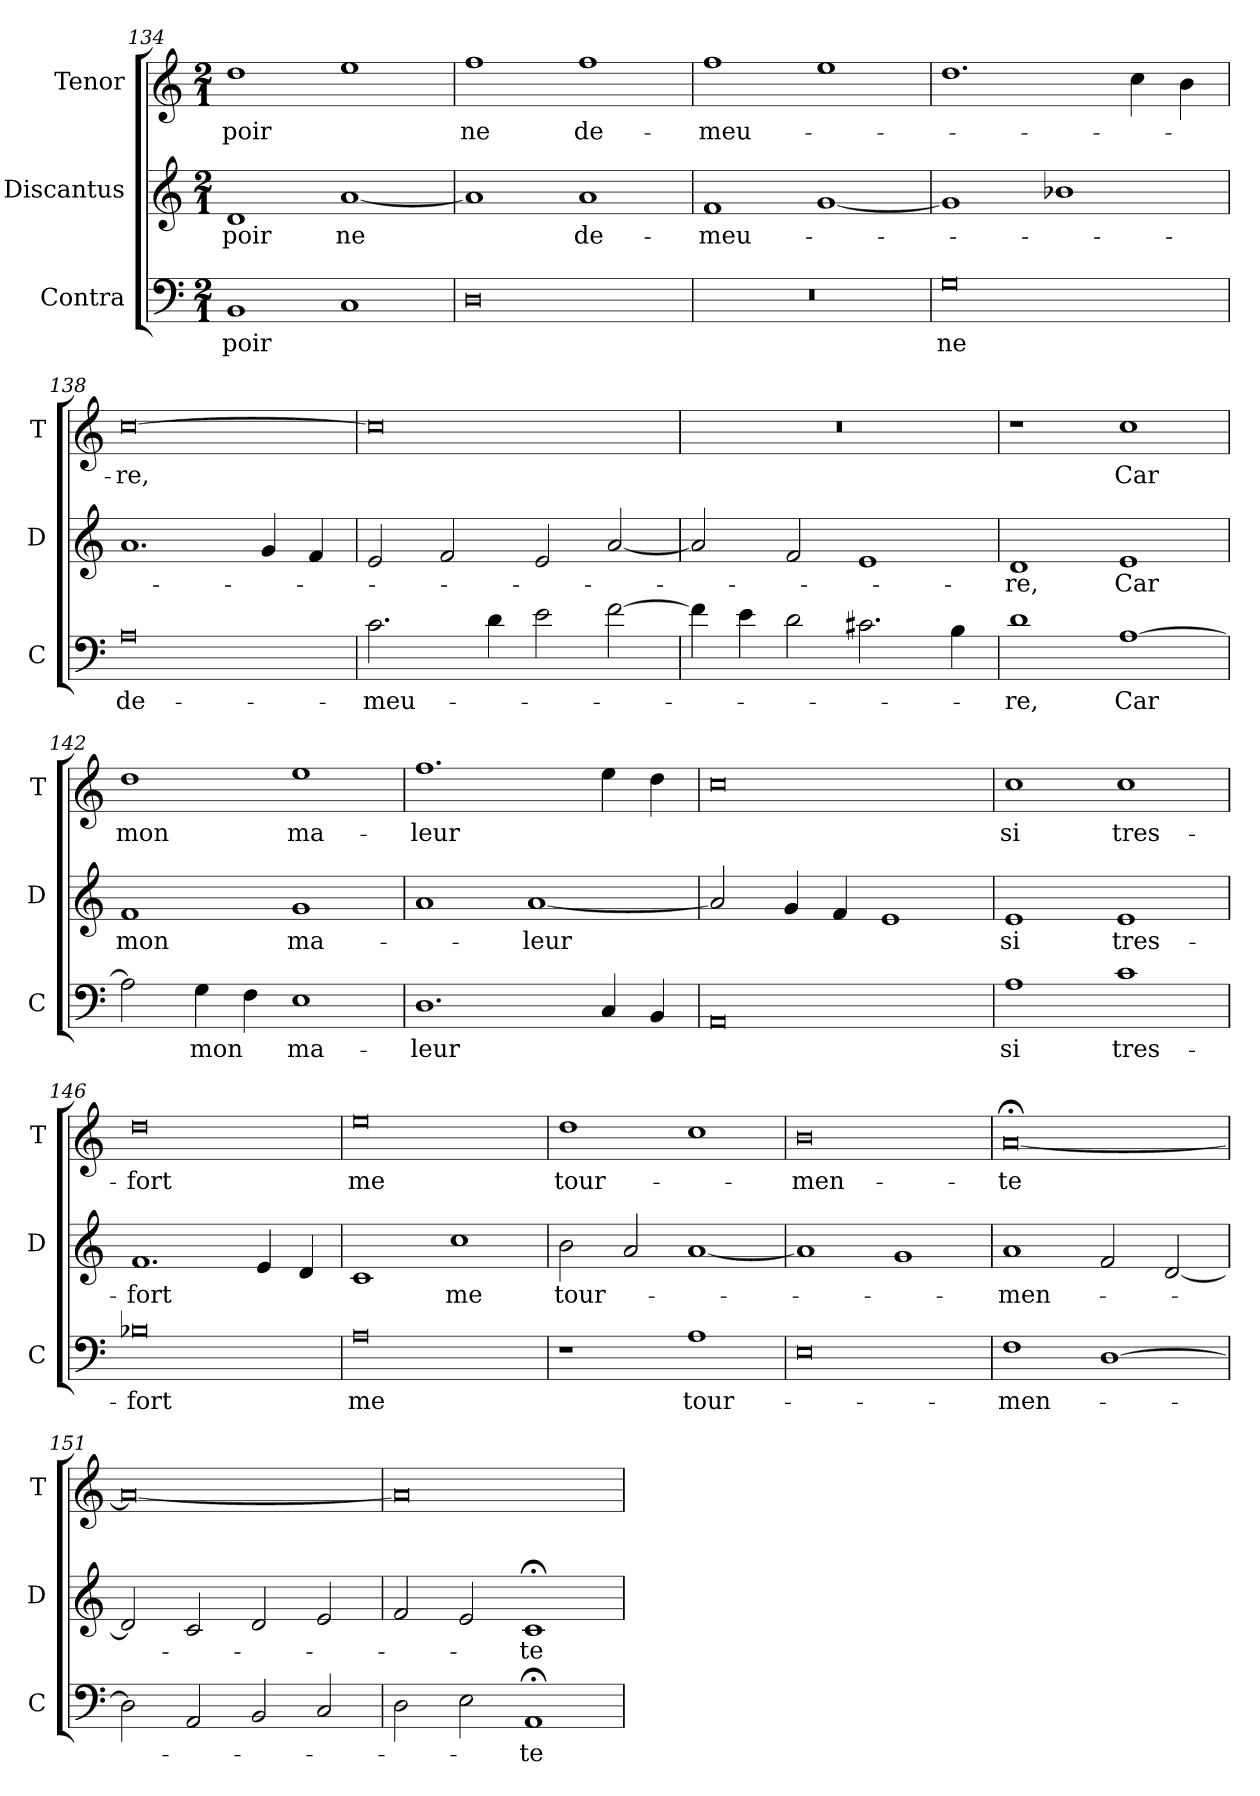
**kern	**text	**kern	**text	**kern	**text
*part3	*part3	*part2	*part2	*part1	*part1
*staff3	*staff3	*staff2	*staff2	*staff1	*staff1
*I"Contra	*	*I"Discantus	*	*I"Tenor	*
*I'C	*	*I'D	*	*I'T	*
*clefF4	*	*clefG2	*	*clefG2	*
*k[]	*	*k[]	*	*k[]	*
*M2/1	*	*M2/1	*	*M2/1	*
=134	=134	=134	=134	=134	=134
1BB	-poir	1d	-poir	1dd	-poir
1C	.	[1a	ne	1ee	.
=135	=135	=135	=135	=135	=135
0D	.	1a]	.	1ff	ne
.	.	1a	de-	1ff	de-
=136	=136	=136	=136	=136	=136
0r	.	1f	-meu-	1ff	-meu-
.	.	[1g	.	1ee	.
=137	=137	=137	=137	=137	=137
0G	ne	1g]	.	1.dd	.
.	.	1b-X	.	.	.
.	.	.	.	4cc\	.
.	.	.	.	4b\	.
=138	=138	=138	=138	=138	=138
0A	de-	1.a	.	[0cc	-re,
.	.	4g/	.	.	.
.	.	4f/	.	.	.
=139	=139	=139	=139	=139	=139
2.c\	-meu-	2e/	.	0cc]	.
.	.	2f/	.	.	.
4d\	.	.	.	.	.
2e\	.	2e/	.	.	.
[2f\	.	[2a/	.	.	.
=140	=140	=140	=140	=140	=140
4f\]	.	2a/]	.	0r	.
4e\	.	.	.	.	.
2d\	.	2f/	.	.	.
2.c#X\	.	1e	.	.	.
4B\	.	.	.	.	.
=141	=141	=141	=141	=141	=141
1d	-re,	1d	-re,	1r	.
[1A	Car	1e	Car	1cc	Car
=142	=142	=142	=142	=142	=142
2A\]	.	1f	mon	1dd	mon
4G\	mon	.	.	.	.
4F\	.	.	.	.	.
1E	ma-	1g	ma-	1ee	ma-
=143	=143	=143	=143	=143	=143
1.D	-leur	1a	.	1.ff	-leur
.	.	[1a	-leur	.	.
4C/	.	.	.	4ee\	.
4BB/	.	.	.	4dd\	.
=144	=144	=144	=144	=144	=144
0AA	.	2a/]	.	0cc	.
.	.	4g/	.	.	.
.	.	4f/	.	.	.
.	.	1e	.	.	.
=145	=145	=145	=145	=145	=145
1A	si	1e	si	1cc	si
1c	tres-	1e	tres-	1cc	tres-
=146	=146	=146	=146	=146	=146
0B-X	-fort	1.f	-fort	0dd	-fort
.	.	4e/	.	.	.
.	.	4d/	.	.	.
=147	=147	=147	=147	=147	=147
0A	me	1c	.	0ee	me
.	.	1cc	me	.	.
=148	=148	=148	=148	=148	=148
1r	.	2b\	tour-	1dd	tour-
.	.	2a/	.	.	.
1A	tour-	[1a	.	1cc	.
=149	=149	=149	=149	=149	=149
0E	.	1a]	.	0b	-men-
.	.	1g	.	.	.
=150	=150	=150	=150	=150	=150
1F	-men-	1a	-men-	[0a;<	-te
[1D	.	2f/	.	.	.
.	.	[2d/	.	.	.
=151	=151	=151	=151	=151	=151
2D\]	.	2d/]	.	0a_	.
2AA/	.	2c/	.	.	.
2BB/	.	2d/	.	.	.
2C/	.	2e/	.	.	.
=152	=152	=152	=152	=152	=152
2D\	.	2f/	.	0a]	.
2E\	.	2e/	.	.	.
1AA;<	-te	1c;<	-te	.	.
=	=	=	=	=	=
*-	*-	*-	*-	*-	*-
